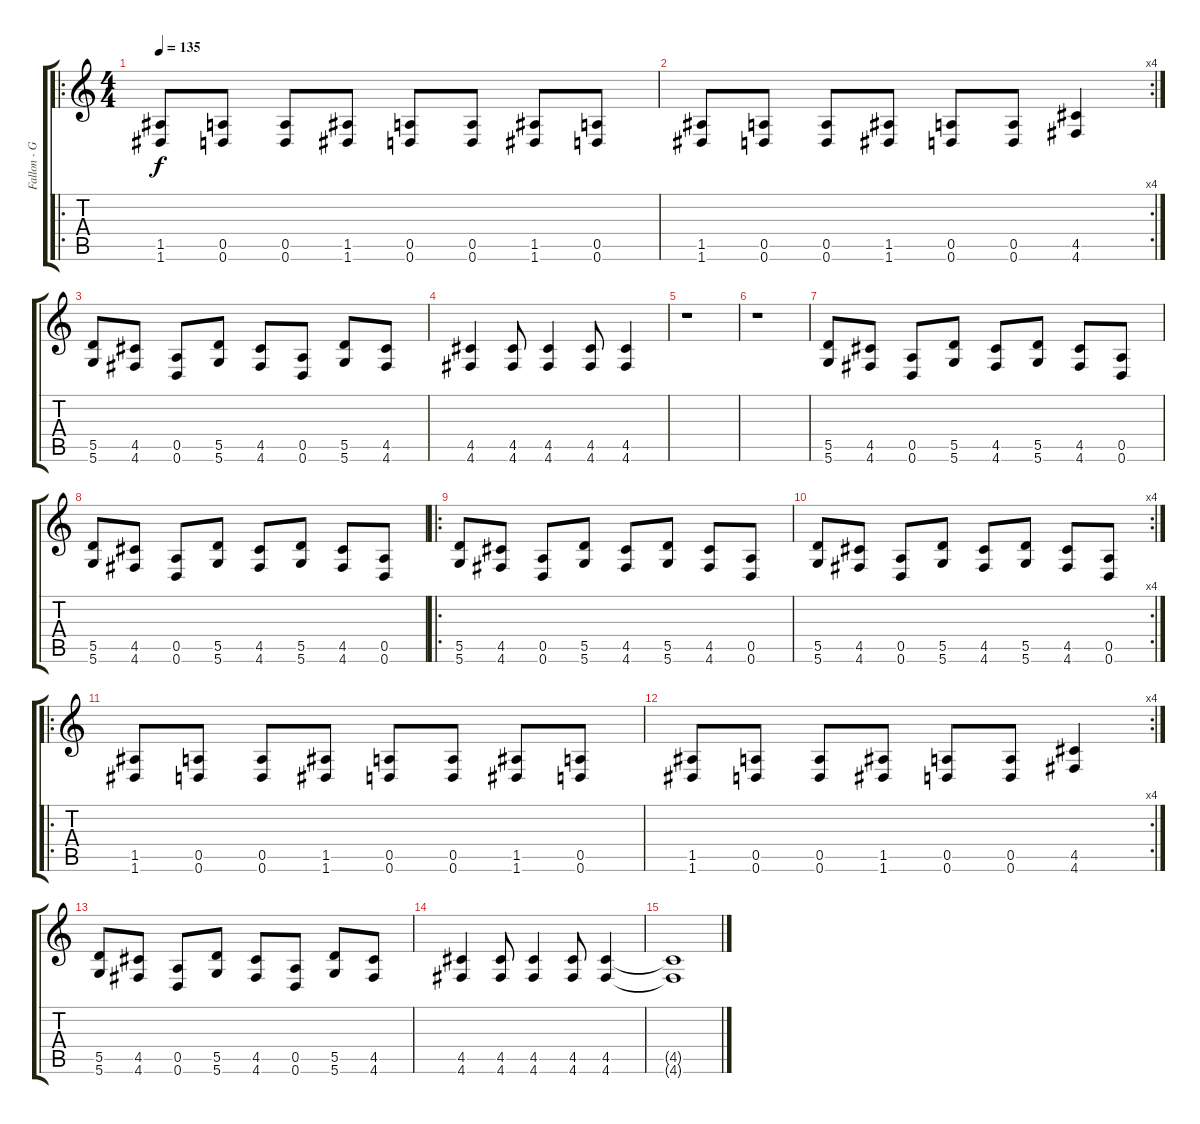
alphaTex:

\track ("Fallon - Guitarra" "Fallon - G") {instrument overdrivenguitar}
\staff {score tabs}
\tuning (E4 B3 G3 D3 A2 D2) {hide}
\ro
\ts (4 4)
\tempo 135
\clef g2
\ks c
(1.5 1.6).8{dy f} (0.5 0.6).8 (0.5 0.6).8 (1.5 1.6).8 (0.5 0.6).8 (0.5 0.6).8 (1.5 1.6).8 (0.5 0.6).8 |
\rc 4
(1.5 1.6).8 (0.5 0.6).8 (0.5 0.6).8 (1.5 1.6).8 (0.5 0.6).8 (0.5 0.6).8 (4.5 4.6).4 |
(5.5 5.6).8 (4.5 4.6).8 (0.5 0.6).8 (5.5 5.6).8 (4.5 4.6).8 (0.5 0.6).8 (5.5 5.6).8 (4.5 4.6).8 |
(4.5 4.6).4 (4.5 4.6).8 (4.5 4.6).4 (4.5 4.6).8 (4.5 4.6).4 |
r.1 |
r.1 |
(5.5 5.6).8 (4.5 4.6).8 (0.5 0.6).8 (5.5 5.6).8 (4.5 4.6).8 (5.5 5.6).8 (4.5 4.6).8 (0.5 0.6).8 |
(5.5 5.6).8 (4.5 4.6).8 (0.5 0.6).8 (5.5 5.6).8 (4.5 4.6).8 (5.5 5.6).8 (4.5 4.6).8 (0.5 0.6).8 |
\ro
(5.5 5.6).8 (4.5 4.6).8 (0.5 0.6).8 (5.5 5.6).8 (4.5 4.6).8 (5.5 5.6).8 (4.5 4.6).8 (0.5 0.6).8 |
\rc 4
(5.5 5.6).8 (4.5 4.6).8 (0.5 0.6).8 (5.5 5.6).8 (4.5 4.6).8 (5.5 5.6).8 (4.5 4.6).8 (0.5 0.6).8 |
\ro
(1.5 1.6).8 (0.5 0.6).8 (0.5 0.6).8 (1.5 1.6).8 (0.5 0.6).8 (0.5 0.6).8 (1.5 1.6).8 (0.5 0.6).8 |
\rc 4
(1.5 1.6).8 (0.5 0.6).8 (0.5 0.6).8 (1.5 1.6).8 (0.5 0.6).8 (0.5 0.6).8 (4.5 4.6).4 |
(5.5 5.6).8 (4.5 4.6).8 (0.5 0.6).8 (5.5 5.6).8 (4.5 4.6).8 (0.5 0.6).8 (5.5 5.6).8 (4.5 4.6).8 |
(4.5 4.6).4 (4.5 4.6).8 (4.5 4.6).4 (4.5 4.6).8 (4.5 4.6).4 |
(4.5{t} 4.6{t}).1
